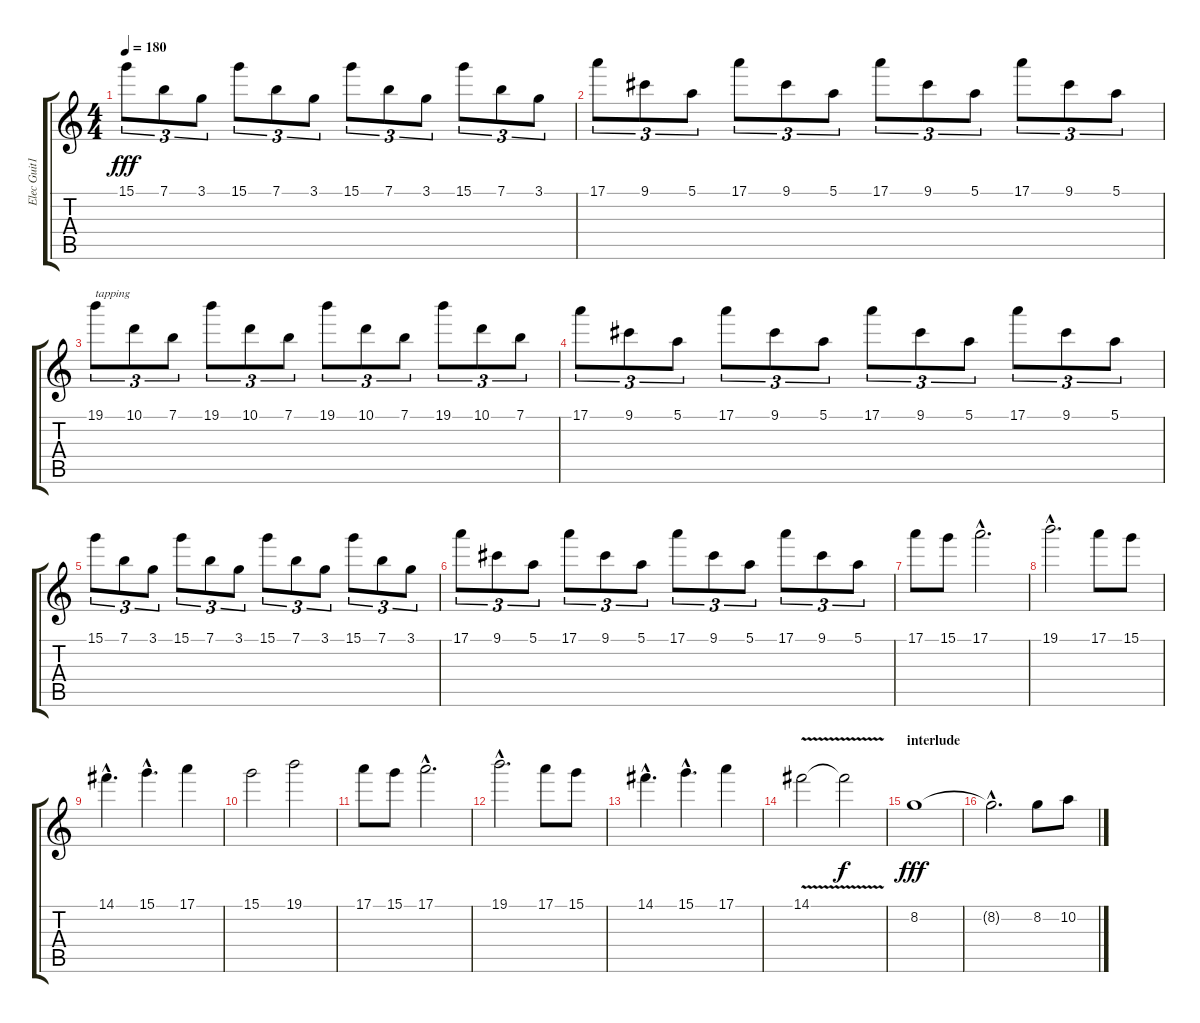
\track ("Elec Guit1" "Elec Guit1") {instrument overdrivenguitar}
\staff {score tabs}
\tuning (E4 B3 G3 D3 A2 E2) {hide}
\ts (4 4)
\tempo 180
\clef g2
\ks c
15.1.8{tu (3 2) dy fff} 7.1.8{tu (3 2)} 3.1.8{tu (3 2)} 15.1.8{tu (3 2)} 7.1.8{tu (3 2)} 3.1.8{tu (3 2)} 15.1.8{tu (3 2)} 7.1.8{tu (3 2)} 3.1.8{tu (3 2)} 15.1.8{tu (3 2)} 7.1.8{tu (3 2)} 3.1.8{tu (3 2)} |
17.1.8{tu (3 2)} 9.1.8{tu (3 2)} 5.1.8{tu (3 2)} 17.1.8{tu (3 2)} 9.1.8{tu (3 2)} 5.1.8{tu (3 2)} 17.1.8{tu (3 2)} 9.1.8{tu (3 2)} 5.1.8{tu (3 2)} 17.1.8{tu (3 2)} 9.1.8{tu (3 2)} 5.1.8{tu (3 2)} |
19.1.8{tu (3 2) txt "tapping"} 10.1.8{tu (3 2)} 7.1.8{tu (3 2)} 19.1.8{tu (3 2)} 10.1.8{tu (3 2)} 7.1.8{tu (3 2)} 19.1.8{tu (3 2)} 10.1.8{tu (3 2)} 7.1.8{tu (3 2)} 19.1.8{tu (3 2)} 10.1.8{tu (3 2)} 7.1.8{tu (3 2)} |
17.1.8{tu (3 2)} 9.1.8{tu (3 2)} 5.1.8{tu (3 2)} 17.1.8{tu (3 2)} 9.1.8{tu (3 2)} 5.1.8{tu (3 2)} 17.1.8{tu (3 2)} 9.1.8{tu (3 2)} 5.1.8{tu (3 2)} 17.1.8{tu (3 2)} 9.1.8{tu (3 2)} 5.1.8{tu (3 2)} |
15.1.8{tu (3 2)} 7.1.8{tu (3 2)} 3.1.8{tu (3 2)} 15.1.8{tu (3 2)} 7.1.8{tu (3 2)} 3.1.8{tu (3 2)} 15.1.8{tu (3 2)} 7.1.8{tu (3 2)} 3.1.8{tu (3 2)} 15.1.8{tu (3 2)} 7.1.8{tu (3 2)} 3.1.8{tu (3 2)} |
17.1.8{tu (3 2)} 9.1.8{tu (3 2)} 5.1.8{tu (3 2)} 17.1.8{tu (3 2)} 9.1.8{tu (3 2)} 5.1.8{tu (3 2)} 17.1.8{tu (3 2)} 9.1.8{tu (3 2)} 5.1.8{tu (3 2)} 17.1.8{tu (3 2)} 9.1.8{tu (3 2)} 5.1.8{tu (3 2)} |
17.1.8 15.1.8 17.1{hac}.2{d} |
19.1{hac}.2{d} 17.1.8 15.1.8 |
14.1{hac}.4{d} 15.1{hac}.4{d} 17.1.4 |
15.1.2 19.1.2 |
17.1.8 15.1.8 17.1{hac}.2{d} |
19.1{hac}.2{d} 17.1.8 15.1.8 |
14.1{hac}.4{d} 15.1{hac}.4{d} 17.1.4 |
14.1{v}.2 14.1{t}.2{dy f} |
\section ("" "interlude")
8.2.1{dy fff} |
8.2{hac t}.2{d} 8.2.8 10.2.8
